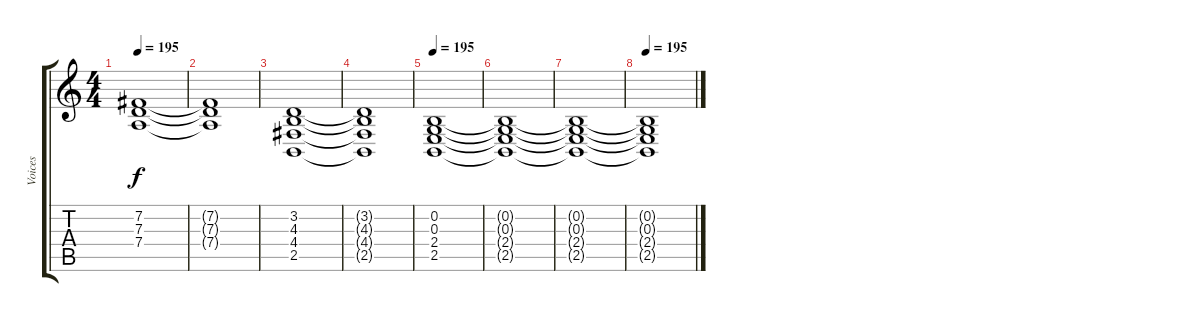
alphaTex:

\track ("Voices" "Voices") {instrument reedorgan}
\staff {score tabs}
\tuning (E4 B3 G3 D3 A2 E2) {hide}
\ts (4 4)
\tempo 195
\clef g2
\ks c
(7.2 7.3 7.4).1{dy f} |
(7.2{t} 7.3{t} 7.4{t}).1 |
(3.2 4.3 4.4 2.5).1 |
(3.2{t} 4.3{t} 4.4{t} 2.5{t}).1 |
\tempo 195
(0.2 0.3 2.4 2.5).1 |
(0.2{t} 0.3{t} 2.4{t} 2.5{t}).1 |
(0.2{t} 0.3{t} 2.4{t} 2.5{t}).1 |
\tempo 195
(0.2{t} 0.3{t} 2.4{t} 2.5{t}).1
